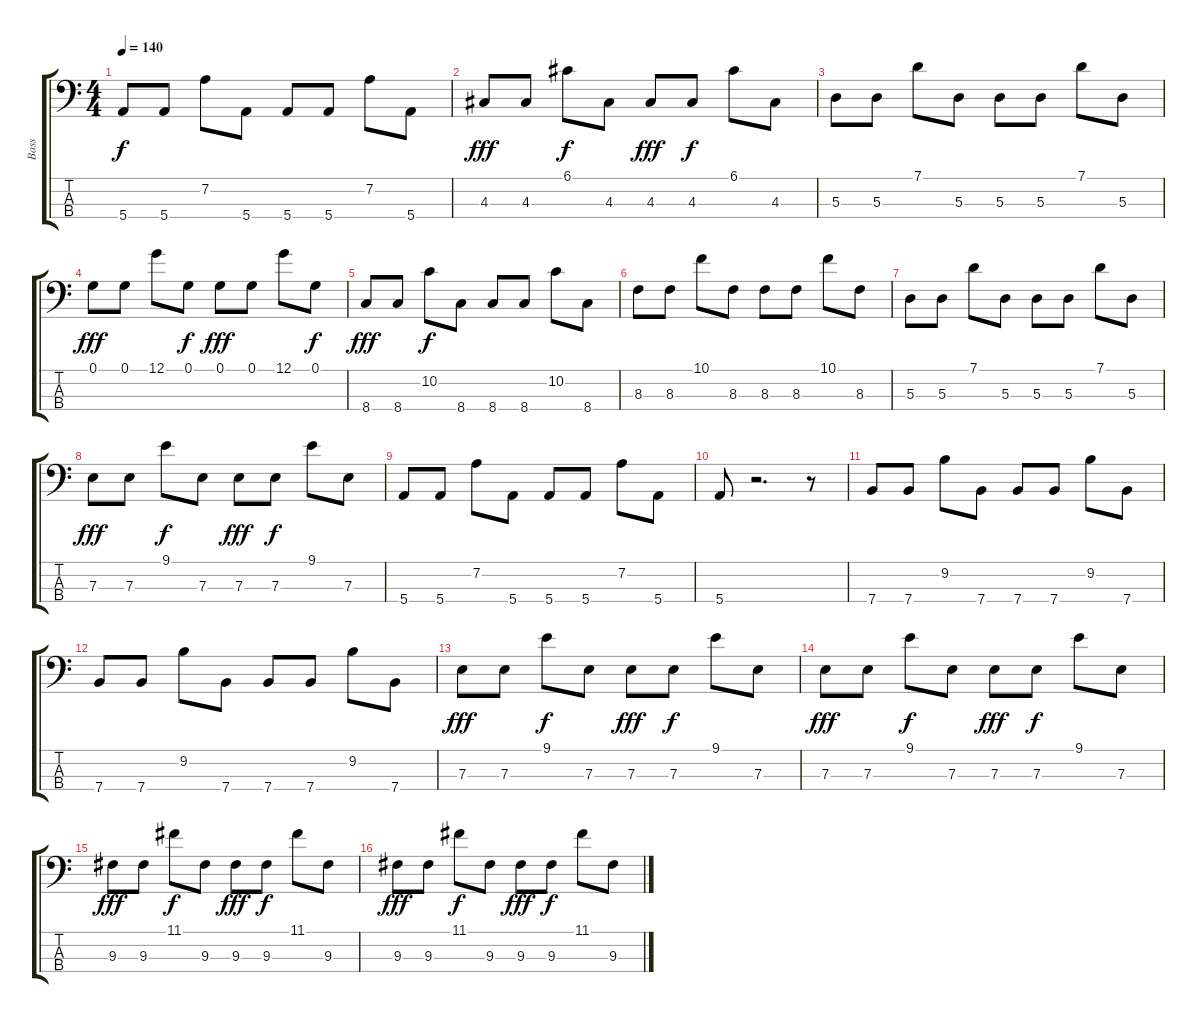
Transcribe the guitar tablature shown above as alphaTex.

\track ("Bass" "Bass") {instrument electricbassfinger}
\staff {score tabs}
\tuning (G2 D2 A1 E1) {hide}
\ts (4 4)
\tempo 140
\clef f4
\ks c
5.4.8{dy f} 5.4.8 7.2.8 5.4.8 5.4.8 5.4.8 7.2.8 5.4.8 |
4.3.8{dy fff} 4.3.8 6.1.8{dy f} 4.3.8 4.3.8{dy fff} 4.3.8{dy f} 6.1.8 4.3.8 |
5.3.8 5.3.8 7.1.8 5.3.8 5.3.8 5.3.8 7.1.8 5.3.8 |
0.1.8{dy fff} 0.1.8 12.1.8 0.1.8{dy f} 0.1.8{dy fff} 0.1.8 12.1.8 0.1.8{dy f} |
8.4.8{dy fff} 8.4.8 10.2.8{dy f} 8.4.8 8.4.8 8.4.8 10.2.8 8.4.8 |
8.3.8 8.3.8 10.1.8 8.3.8 8.3.8 8.3.8 10.1.8 8.3.8 |
5.3.8 5.3.8 7.1.8 5.3.8 5.3.8 5.3.8 7.1.8 5.3.8 |
7.3.8{dy fff} 7.3.8 9.1.8{dy f} 7.3.8 7.3.8{dy fff} 7.3.8{dy f} 9.1.8 7.3.8 |
5.4.8 5.4.8 7.2.8 5.4.8 5.4.8 5.4.8 7.2.8 5.4.8 |
5.4.8 r.2{d} r.8 |
7.4.8 7.4.8 9.2.8 7.4.8 7.4.8 7.4.8 9.2.8 7.4.8 |
7.4.8 7.4.8 9.2.8 7.4.8 7.4.8 7.4.8 9.2.8 7.4.8 |
7.3.8{dy fff} 7.3.8 9.1.8{dy f} 7.3.8 7.3.8{dy fff} 7.3.8{dy f} 9.1.8 7.3.8 |
7.3.8{dy fff} 7.3.8 9.1.8{dy f} 7.3.8 7.3.8{dy fff} 7.3.8{dy f} 9.1.8 7.3.8 |
9.3.8{dy fff} 9.3.8 11.1.8{dy f} 9.3.8 9.3.8{dy fff} 9.3.8{dy f} 11.1.8 9.3.8 |
9.3.8{dy fff} 9.3.8 11.1.8{dy f} 9.3.8 9.3.8{dy fff} 9.3.8{dy f} 11.1.8 9.3.8
